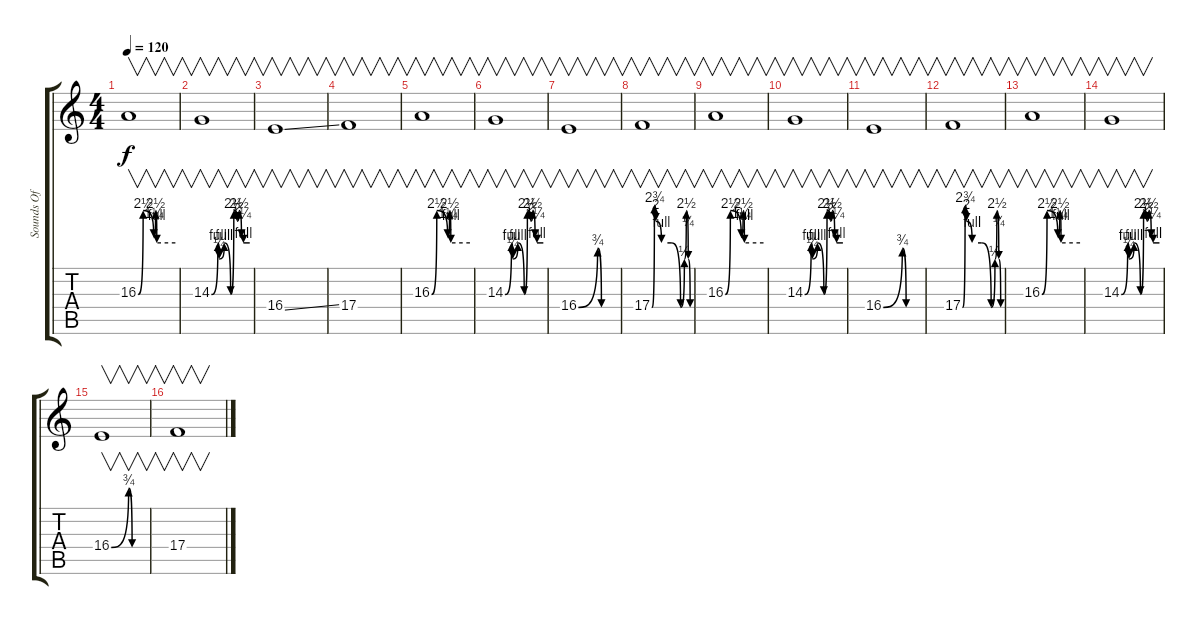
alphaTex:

\track ("Sounds Of Nature" "Sounds Of ") {instrument pad2warm}
\staff {score tabs}
\tuning (D4 A3 F3 C3 G2 C2) {hide}
\ts (4 4)
\tempo 120
\clef g2
\ks c
16.3{be (custom 0 0 8 10 25 5 28 10 30 4 60 4)}.1{v dy f instrument pad2warm} |
14.3{be (custom 0 0 10 4 12 1 20 4 30 0 35 10 40 8 43 10 47 5 50 4 60 4)}.1{v} |
16.4{ss}.1{v} |
17.4.1{v} |
16.3{be (custom 0 0 8 10 25 5 28 10 30 4 60 4)}.1{v} |
14.3{be (custom 0 0 10 4 12 1 20 4 30 0 35 10 40 8 43 10 47 5 50 4 60 4)}.1{v} |
16.4{be (custom 0 0 30 3 36 0 43 0 45 0 47 0 50 0 54 0 58 0 60 0)}.1{v} |
17.4{be (custom 0 0 4 11 6 8 15 4 30 4 45 0 51 1 54 10 57 1 60 0)}.1{v} |
16.3{be (custom 0 0 8 10 25 5 28 10 30 4 60 4)}.1{v} |
14.3{be (custom 0 0 10 4 12 1 20 4 30 0 35 10 40 8 43 10 47 5 50 4 60 4)}.1{v} |
16.4{be (custom 0 0 30 3 36 0 43 0 45 0 47 0 50 0 54 0 58 0 60 0)}.1{v} |
17.4{be (custom 0 0 4 11 6 8 15 4 30 4 45 0 51 1 54 10 57 1 60 0)}.1{v} |
16.3{be (custom 0 0 8 10 25 5 28 10 30 4 60 4)}.1{v} |
14.3{be (custom 0 0 10 4 12 1 20 4 30 0 35 10 40 8 43 10 47 5 50 4 60 4)}.1{v} |
16.4{be (custom 0 0 30 3 36 0 43 0 45 0 47 0 50 0 54 0 58 0 60 0)}.1{v} |
17.4.1{v}
